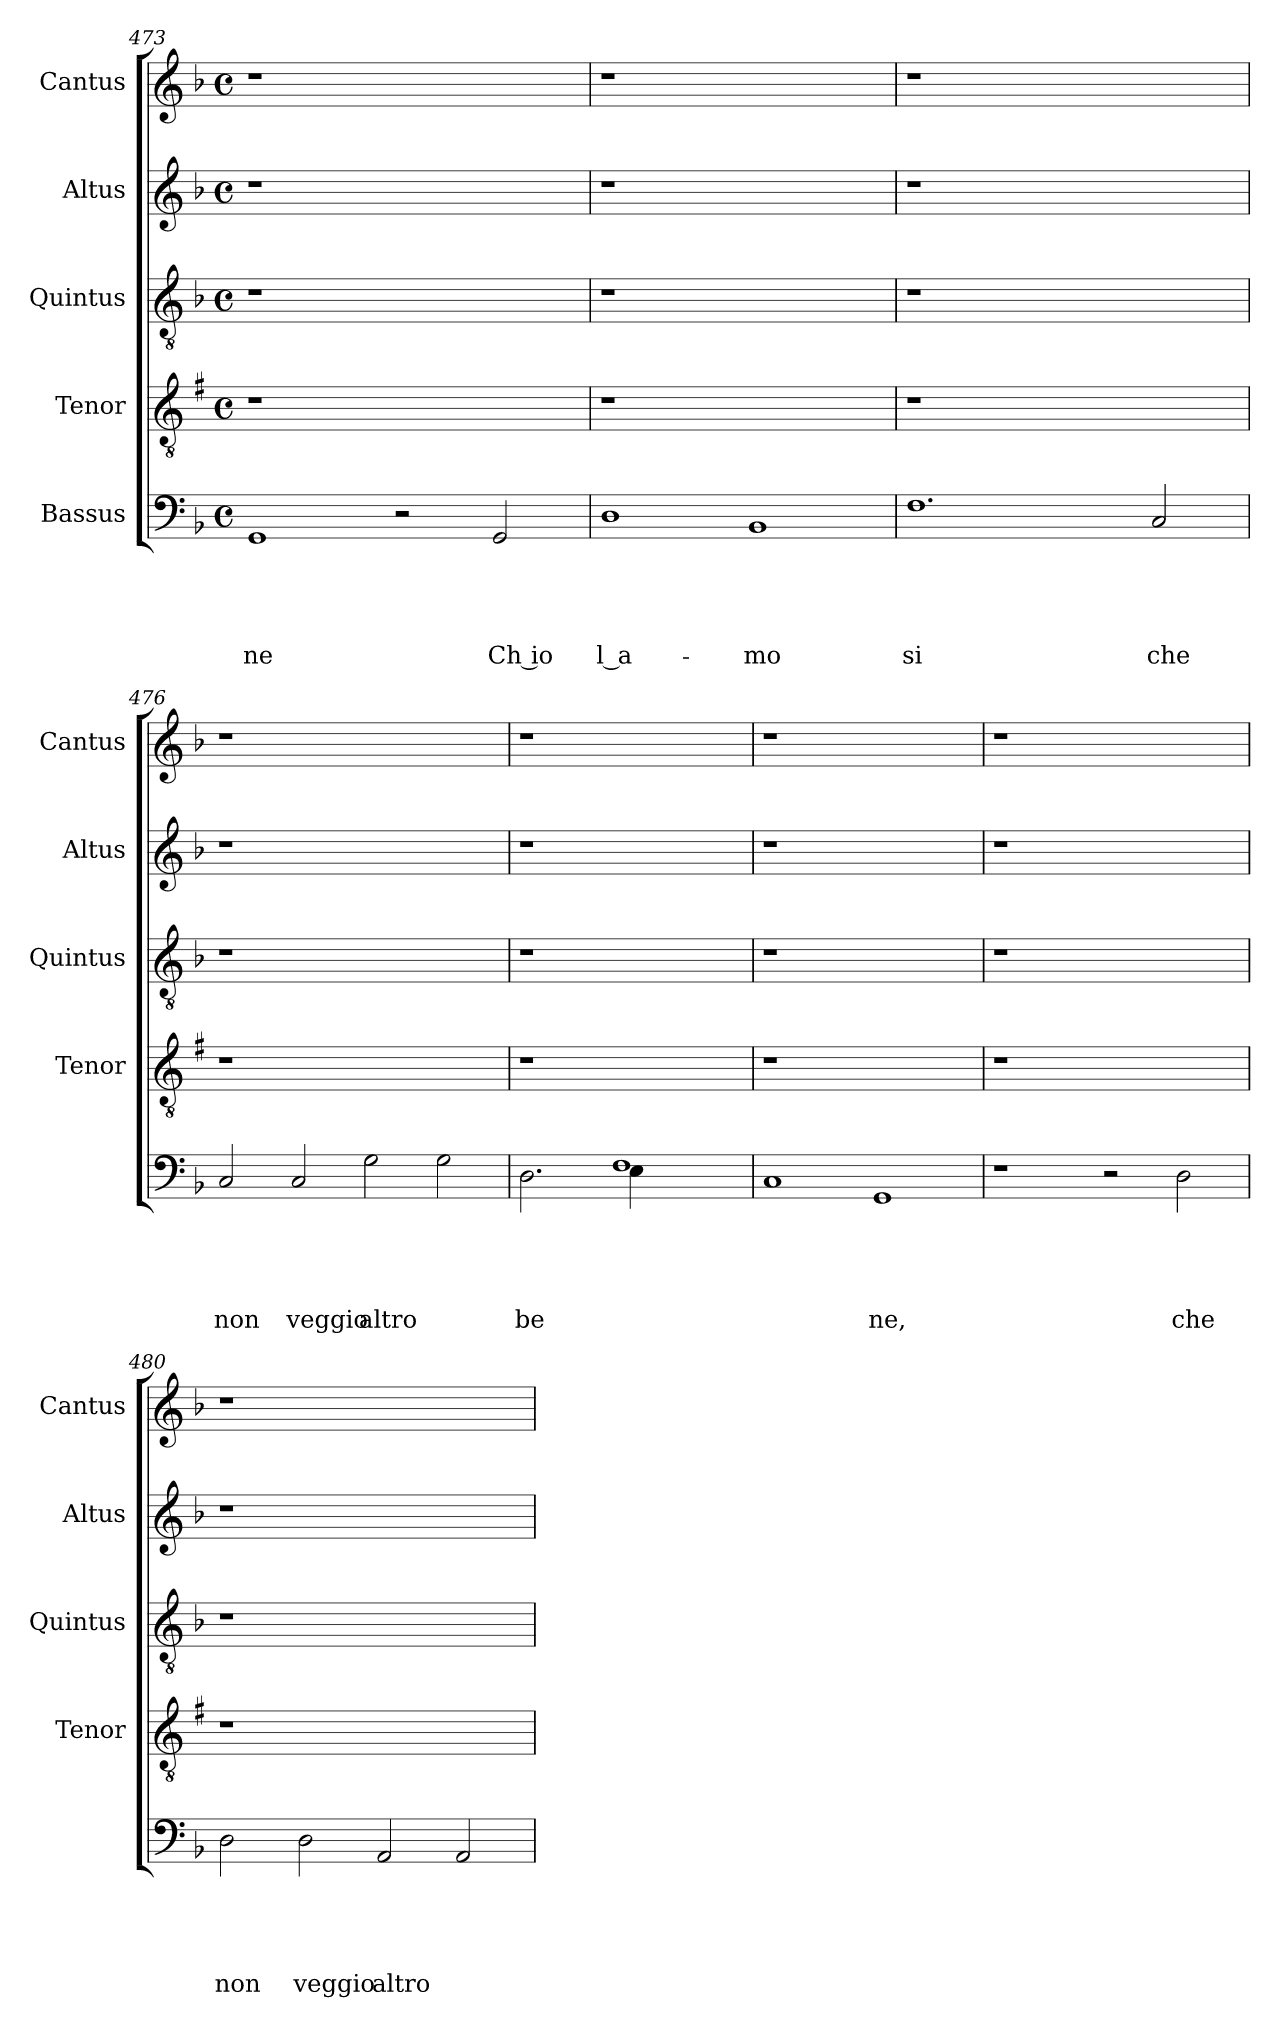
**kern	**text	**text	**text	**text	**text	**kern	**kern	**kern	**kern
*part5	*part5	*part5	*part5	*part5	*part5	*part4	*part3	*part2	*part1
*staff5	*staff5	*staff5	*staff5	*staff5	*staff5	*staff4	*staff3	*staff2	*staff1
*I"Bassus	*	*	*	*	*	*I"Tenor	*I"Quintus	*I"Altus	*I"Cantus
*	*	*	*	*	*	*I'Tenor	*I'Quintus	*I'Altus	*I'Cantus
*clefF4	*	*	*	*	*	*clefGv2	*clefGv2	*clefG2	*clefG2
*k[b-]	*	*	*	*	*	*k[f#]	*k[b-]	*k[b-]	*k[b-]
*F:	*	*	*	*	*	*G:	*F:	*F:	*F:
*M4/4	*	*	*	*	*	*M4/4	*M4/4	*M4/4	*M4/4
*met(c)	*	*	*	*	*	*met(c)	*met(c)	*met(c)	*met(c)
=473	=473	=473	=473	=473	=473	=473	=473	=473	=473
!	!	!	!	!	!LO:LY:b	!	!	!	!
1GG	.	.	.	.	-ne	1r	1r	1r	1r
2r	.	.	.	.	.	1ryy	1ryy	1ryy	1ryy
!	!	!	!	!	!LO:LY:b:rj	!	!	!	!
2GG/	.	.	.	.	Ch io	.	.	.	.
=474	=474	=474	=474	=474	=474	=474	=474	=474	=474
!	!	!	!	!	!LO:LY:b:rj	!	!	!	!
1D	.	.	.	.	l a-	1r	1r	1r	1r
!	!	!	!	!	!LO:LY:b	!	!	!	!
1BB-	.	.	.	.	-mo	1ryy	1ryy	1ryy	1ryy
=475	=475	=475	=475	=475	=475	=475	=475	=475	=475
!	!	!	!	!	!LO:LY:b	!	!	!	!
1.F	.	.	.	.	si	1r	1r	1r	1r
.	.	.	.	.	.	1ryy	1ryy	1ryy	1ryy
!	!	!	!	!	!LO:LY:b	!	!	!	!
2C/	.	.	.	.	che	.	.	.	.
!!LO:LB:g=z
=476	=476	=476	=476	=476	=476	=476	=476	=476	=476
!	!	!	!	!	!LO:LY:b	!	!	!	!
2C/	.	.	.	.	non	1r	1r	1r	1r
!	!	!	!	!	!LO:LY:b	!	!	!	!
2C/	.	.	.	.	veggio	.	.	.	.
!	!	!	!	!	!LO:LY:b	!	!	!	!
2G\	.	.	.	.	altro	1ryy	1ryy	1ryy	1ryy
2G\	.	.	.	.	.	.	.	.	.
=477	=477	=477	=477	=477	=477	=477	=477	=477	=477
*^	*	*	*	*	*	*	*	*	*
!	!	!	!	!	!	!LO:LY:b	!	!	!	!
2.ryy	2.D\	.	.	.	.	be	1r	1r	1r	1r
1F	4E\	.	.	.	.	.	.	.	.	.
.	2.ryy	.	.	.	.	.	2.ryy	2.ryy	2.ryy	2.ryy
*v	*v	*	*	*	*	*	*	*	*	*
=478	=478	=478	=478	=478	=478	=478	=478	=478	=478
1C	.	.	.	.	.	1r	1r	1r	1r
!	!	!	!	!	!LO:LY:b	!	!	!	!
1GG	.	.	.	.	ne,	1ryy	1ryy	1ryy	1ryy
=479	=479	=479	=479	=479	=479	=479	=479	=479	=479
1r	.	.	.	.	.	1r	1r	1r	1r
2r	.	.	.	.	.	1ryy	1ryy	1ryy	1ryy
!	!	!	!	!	!LO:LY:b	!	!	!	!
2D\	.	.	.	.	che	.	.	.	.
=480	=480	=480	=480	=480	=480	=480	=480	=480	=480
!	!	!	!	!	!LO:LY:b	!	!	!	!
2D\	.	.	.	.	non	1r	1r	1r	1r
!	!	!	!	!	!LO:LY:b	!	!	!	!
2D\	.	.	.	.	veggio	.	.	.	.
!	!	!	!	!	!LO:LY:b	!	!	!	!
2AA/	.	.	.	.	altro	1ryy	1ryy	1ryy	1ryy
2AA/	.	.	.	.	.	.	.	.	.
=	=	=	=	=	=	=	=	=	=
*-	*-	*-	*-	*-	*-	*-	*-	*-	*-
